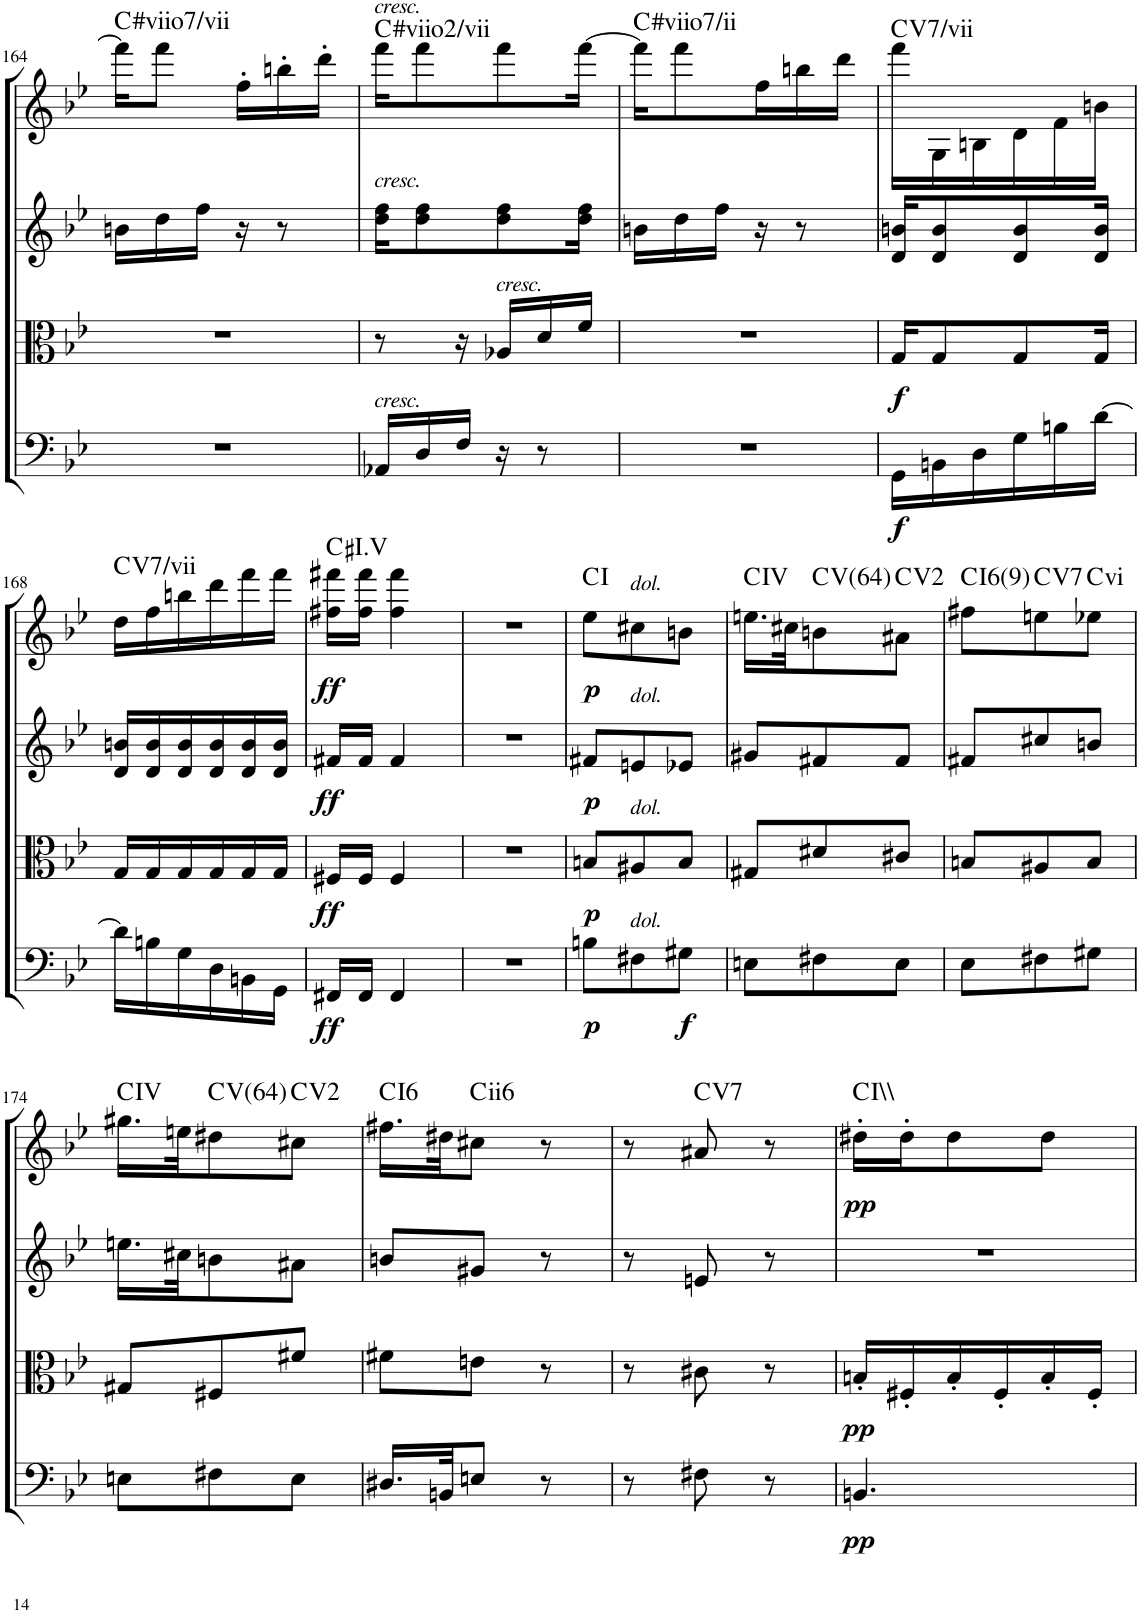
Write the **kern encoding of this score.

**kern	**dynam	**kern	**dynam	**kern	**dynam	**kern	**dynam	**harte
*part4	*part4	*part3	*part3	*part2	*part2	*part1	*part1	*part1
*staff4	*staff4	*staff3	*staff3	*staff2	*staff2	*staff1	*staff1	*
*I"Cello	*	*I"Viola	*	*I"2nd Violin	*	*I"1st Violin	*	*
*	*	*I'Vla	*	*I'Vln	*	*I'Vln	*	*
!!LO:PB:g=z
*clefG2	*	*clefC3	*	*clefG2	*	*clefG2	*	*
*k[b-e-]	*	*k[b-e-]	*	*k[b-e-]	*	*k[b-e-]	*	*
*B-:	*	*B-:	*	*B-:	*	*B-:	*	*
*M3/8	*	*M3/8	*	*M3/8	*	*M3/8	*	*
=164	=164	=164	=164	=164	=164	=164	=164	=164
!	!	!	!	!	!	!	!	!LO:H:kt=#viio
4.r	.	4.r	.	16bn\LL	.	16fff\KL]	.	.
.	.	.	.	16dd\	.	8fff\J	.	.
.	.	.	.	16ff\JJ	.	.	.	.
.	.	.	.	16r	.	16ff'\LL	.	.
.	.	.	.	8r	.	16bbn'\	.	.
.	.	.	.	.	.	16ddd'\JJ	.	.
=165	=165	=165	=165	=165	=165	=165	=165	=165
!	!	!	!	!	!	!LO:TX:a:i:t=cresc.	!	!
!	!	!	!	!LO:TX:a:i:t=cresc.	!	!	!	!
!LO:TX:a:i:t=cresc.	!	!	!	!	!	!	!	!LO:H:kt=#viio
16AA-X/LL	.	8r	.	16dd\ 16ff\KL	.	16fff\KL	.	.
16D/	.	.	.	8dd\ 8ff\	.	8fff\	.	.
16F/JJ	.	16r	.	.	.	.	.	.
!	!	!LO:TX:a:i:t=cresc.	!	!	!	!	!	!
16r	.	16A-X/LL	.	8dd\ 8ff\	.	8fff\	.	.
8r	.	16d/	.	.	.	.	.	.
.	.	16f/JJ	.	16dd\ 16ff\Jk	.	[16fff\Jk	.	.
=166	=166	=166	=166	=166	=166	=166	=166	=166
!	!	!	!	!	!	!	!	!LO:H:kt=#viio
4.r	.	4.r	.	16bn\LL	.	16fff\KL]	.	.
.	.	.	.	16dd\	.	8fff\	.	.
.	.	.	.	16ff\JJ	.	.	.	.
.	.	.	.	16r	.	16ff\L	.	.
.	.	.	.	8r	.	16bbn\	.	.
.	.	.	.	.	.	16ddd\JJ	.	.
=167	=167	=167	=167	=167	=167	=167	=167	=167
!	!LO:DY:b	!	!LO:DY:b	!	!	!	!	!LO:H:kt=7/
16GG\LL	f	16G/KL	f	16d/ 16bn/KL	.	16fff\LL	.	C:maj
16BBn\	.	8G/	.	8d/ 8b/	.	16G\	.	.
16D\	.	.	.	.	.	16Bn\	.	.
16G\	.	8G/	.	8d/ 8b/	.	16d\	.	.
16Bn\	.	.	.	.	.	16f\	.	.
[16d\JJ	.	16G/Jk	.	16d/ 16b/Jk	.	16bn\JJ	.	.
!!LO:LB:g=z
=168	=168	=168	=168	=168	=168	=168	=168	=168
!	!	!	!	!	!	!	!	!LO:H:kt=7/
16d\LL]	.	16G/LL	.	16d/ 16bn/LL	.	16dd\LL	.	C:maj
16Bn\	.	16G/	.	16d/ 16b/	.	16ff\	.	.
16G\	.	16G/	.	16d/ 16b/	.	16bbn\	.	.
16D\	.	16G/	.	16d/ 16b/	.	16ddd\	.	.
16BBn\	.	16G/	.	16d/ 16b/	.	16fff\	.	.
16GG\JJ	.	16G/JJ	.	16d/ 16b/JJ	.	16fff\JJ	.	.
=169	=169	=169	=169	=169	=169	=169	=169	=169
!	!LO:DY:b	!	!LO:DY:b	!	!LO:DY:b	!	!LO:DY:b	!
16FF#X/LL	ff	16F#X/LL	ff	16f#X/LL	ff	16ff#X\ 16fff#X\LL	ff	C:maj
16FF#/JJ	.	16F#/JJ	.	16f#/JJ	.	16ff#\ 16fff#\JJ	.	.
4FF#/	.	4F#/	.	4f#/	.	4ff#\ 4fff#\	.	.
=170	=170	=170	=170	=170	=170	=170	=170	=170
4.r	.	4.r	.	4.r	.	4.r	.	.
=171	=171	=171	=171	=171	=171	=171	=171	=171
!	!LO:DY:b	!	!LO:DY:b	!	!LO:DY:b	!	!LO:DY:b	!
8Bn\L	p	8Bn/L	p	8f#X/L	p	8ee-\L	p	C:maj
!	!	!	!	!	!	!LO:TX:a:i:t=dol.	!	!
!	!	!	!	!LO:TX:a:i:t=dol.	!	!	!	!
!	!	!LO:TX:a:i:t=dol.	!	!	!	!	!	!
!LO:TX:a:i:t=dol.	!	!	!	!	!	!	!	!
8F#X\	.	8A#X/	.	8en/	.	8cc#X\	.	.
!	!LO:DY:b	!	!	!	!	!	!	!
8G#X\J	f	8B/J	.	8e-X/J	.	8bn\J	.	.
=172	=172	=172	=172	=172	=172	=172	=172	=172
8En\L	.	8G#X/L	.	8g#X/L	.	16.een\LL	.	C:maj
.	.	.	.	.	.	32cc#X\JK	.	.
!	!	!	!	!	!	!	!	!LO:H:kt=64
8F#X\	.	8d#X/	.	8f#X/	.	8bn\	.	C:maj
8E\J	.	8c#X/J	.	8f#/J	.	8a#X\J	.	C:maj(2)
=173	=173	=173	=173	=173	=173	=173	=173	=173
!	!	!	!	!	!	!	!	!LO:H:kt=6
8E-\L	.	8Bn/L	.	8f#X/L	.	8ff#X\L	.	C:maj6(9)
!	!	!	!	!	!	!	!	!LO:H:kt=7
8F#X\	.	8A#X/	.	8cc#X/	.	8een\	.	C:7
!	!	!	!	!	!	!	!	!LO:H:kt=vi
8G#X\J	.	8B/J	.	8bn/J	.	8ee-X\J	.	.
!!LO:LB:g=z
=174	=174	=174	=174	=174	=174	=174	=174	=174
8En\L	.	8G#X/L	.	16.een\LL	.	16.gg#X\LL	.	C:maj
.	.	.	.	32cc#X\JK	.	32een\JK	.	.
!	!	!	!	!	!	!	!	!LO:H:kt=64
8F#X\	.	8F#X/	.	8bn\	.	8dd#X\	.	C:maj
8E\J	.	8f#X/J	.	8a#X\J	.	8cc#X\J	.	C:maj(2)
=175	=175	=175	=175	=175	=175	=175	=175	=175
!	!	!	!	!	!	!	!	!LO:H:kt=6
16.D#X/LL	.	8f#X\L	.	8bn/L	.	16.ff#X\LL	.	C:maj6
32BBn/JK	.	.	.	.	.	32dd#X\JK	.	.
!	!	!	!	!	!	!	!	!LO:H:kt=ii
8En/J	.	8en\J	.	8g#X/J	.	8cc#X\J	.	.
8r	.	8r	.	8r	.	8r	.	.
=176	=176	=176	=176	=176	=176	=176	=176	=176
8r	.	8r	.	8r	.	8r	.	.
!	!	!	!	!	!	!	!	!LO:H:kt=7
8F#X\	.	8c#X\	.	8en/	.	8a#X/	.	C:7
8r	.	8r	.	8r	.	8r	.	.
=177	=177	=177	=177	=177	=177	=177	=177	=177
!	!LO:DY:b	!	!LO:DY:b	!	!	!	!LO:DY:b	!
4.BBn/	pp	16Bn'/LL	pp	4.r	.	16dd#X'\LL	pp	C:maj
.	.	16F#X'/	.	.	.	16dd#'\J	.	.
.	.	16B'/	.	.	.	8dd#\	.	.
.	.	16F#'/	.	.	.	.	.	.
.	.	16B'/	.	.	.	8dd#\J	.	.
.	.	16F#'/JJ	.	.	.	.	.	.
=	=	=	=	=	=	=	=	=
*-	*-	*-	*-	*-	*-	*-	*-	*-
